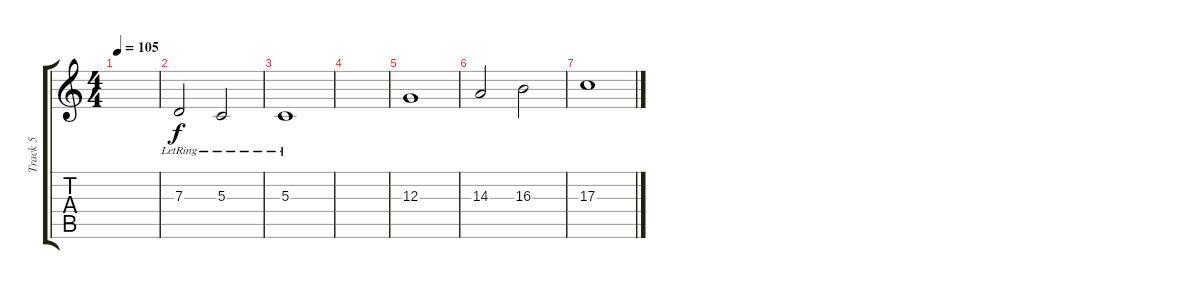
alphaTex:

\track ("Track 5" "Track 5") {instrument acousticgrandpiano}
\staff {score tabs}
\tuning (E4 B3 G3 D3 A2 D2) {hide}
\ts (4 4)
\tempo 105
\clef g2
\ks c
|
7.3{lr}.2 5.3{lr}.2 |
5.3{lr}.1 |
|
12.3.1 |
14.3.2 16.3.2 |
17.3.1
